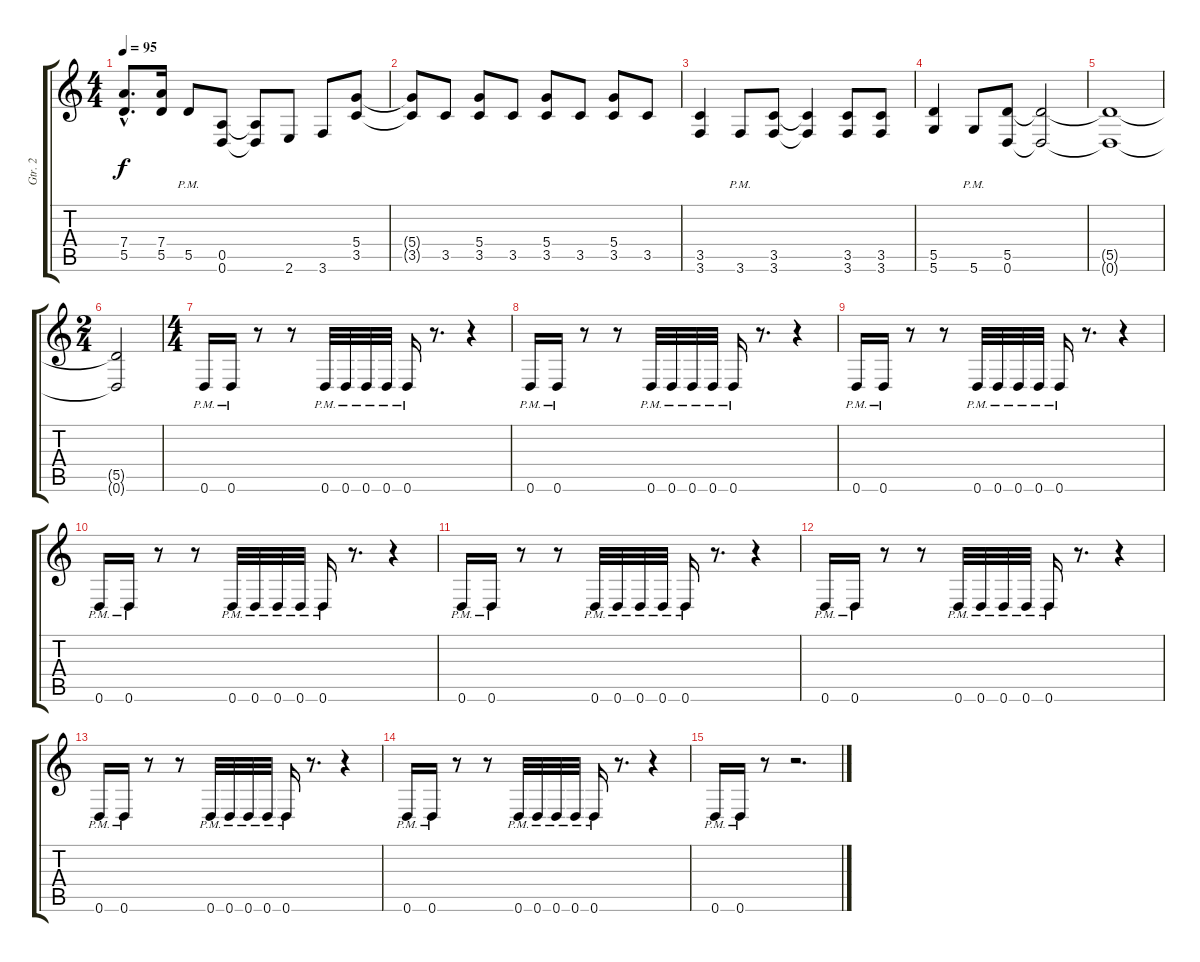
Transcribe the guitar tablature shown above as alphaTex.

\track ("Gtr. 2" "Gtr. 2") {instrument distortionguitar}
\staff {score tabs}
\tuning (E4 B3 G3 D3 A2 D2) {hide}
\ts (4 4)
\tempo 95
\clef g2
\ks c
(7.4{hac} 5.5{hac}).8{d dy f} (7.4 5.5).16 5.5{pm}.8 (0.5 0.6).8 (0.5{t} 0.6{t}).8 2.6.8 3.6.8 (5.4 3.5).8 |
(5.4{t} 3.5{t}).8 3.5.8 (5.4 3.5).8 3.5.8 (5.4 3.5).8 3.5.8 (5.4 3.5).8 3.5.8 |
(3.5 3.6).4 3.6{pm}.8 (3.5 3.6).8 (3.5{t} 3.6{t}).4 (3.5 3.6).8 (3.5 3.6).8 |
(5.5 5.6).4 5.6{pm}.8 (5.5 0.6).8 (5.5{t} 0.6{t}).2 |
(5.5{t} 0.6{t}).1 |
\ts (2 4)
(5.5{t} 0.6{t}).2 |
\ts (4 4)
0.6{pm}.16 0.6{pm}.16 r.8 r.8 0.6{pm}.32 0.6{pm}.32 0.6{pm}.32 0.6{pm}.32 0.6{pm}.16 r.8{d} r.4 |
0.6{pm}.16 0.6{pm}.16 r.8 r.8 0.6{pm}.32 0.6{pm}.32 0.6{pm}.32 0.6{pm}.32 0.6{pm}.16 r.8{d} r.4 |
0.6{pm}.16 0.6{pm}.16 r.8 r.8 0.6{pm}.32 0.6{pm}.32 0.6{pm}.32 0.6{pm}.32 0.6{pm}.16 r.8{d} r.4 |
0.6{pm}.16 0.6{pm}.16 r.8 r.8 0.6{pm}.32 0.6{pm}.32 0.6{pm}.32 0.6{pm}.32 0.6{pm}.16 r.8{d} r.4 |
0.6{pm}.16 0.6{pm}.16 r.8 r.8 0.6{pm}.32 0.6{pm}.32 0.6{pm}.32 0.6{pm}.32 0.6{pm}.16 r.8{d} r.4 |
0.6{pm}.16 0.6{pm}.16 r.8 r.8 0.6{pm}.32 0.6{pm}.32 0.6{pm}.32 0.6{pm}.32 0.6{pm}.16 r.8{d} r.4 |
0.6{pm}.16 0.6{pm}.16 r.8 r.8 0.6{pm}.32 0.6{pm}.32 0.6{pm}.32 0.6{pm}.32 0.6{pm}.16 r.8{d} r.4 |
0.6{pm}.16 0.6{pm}.16 r.8 r.8 0.6{pm}.32 0.6{pm}.32 0.6{pm}.32 0.6{pm}.32 0.6{pm}.16 r.8{d} r.4 |
0.6{pm}.16 0.6{pm}.16 r.8 r.2{d}
